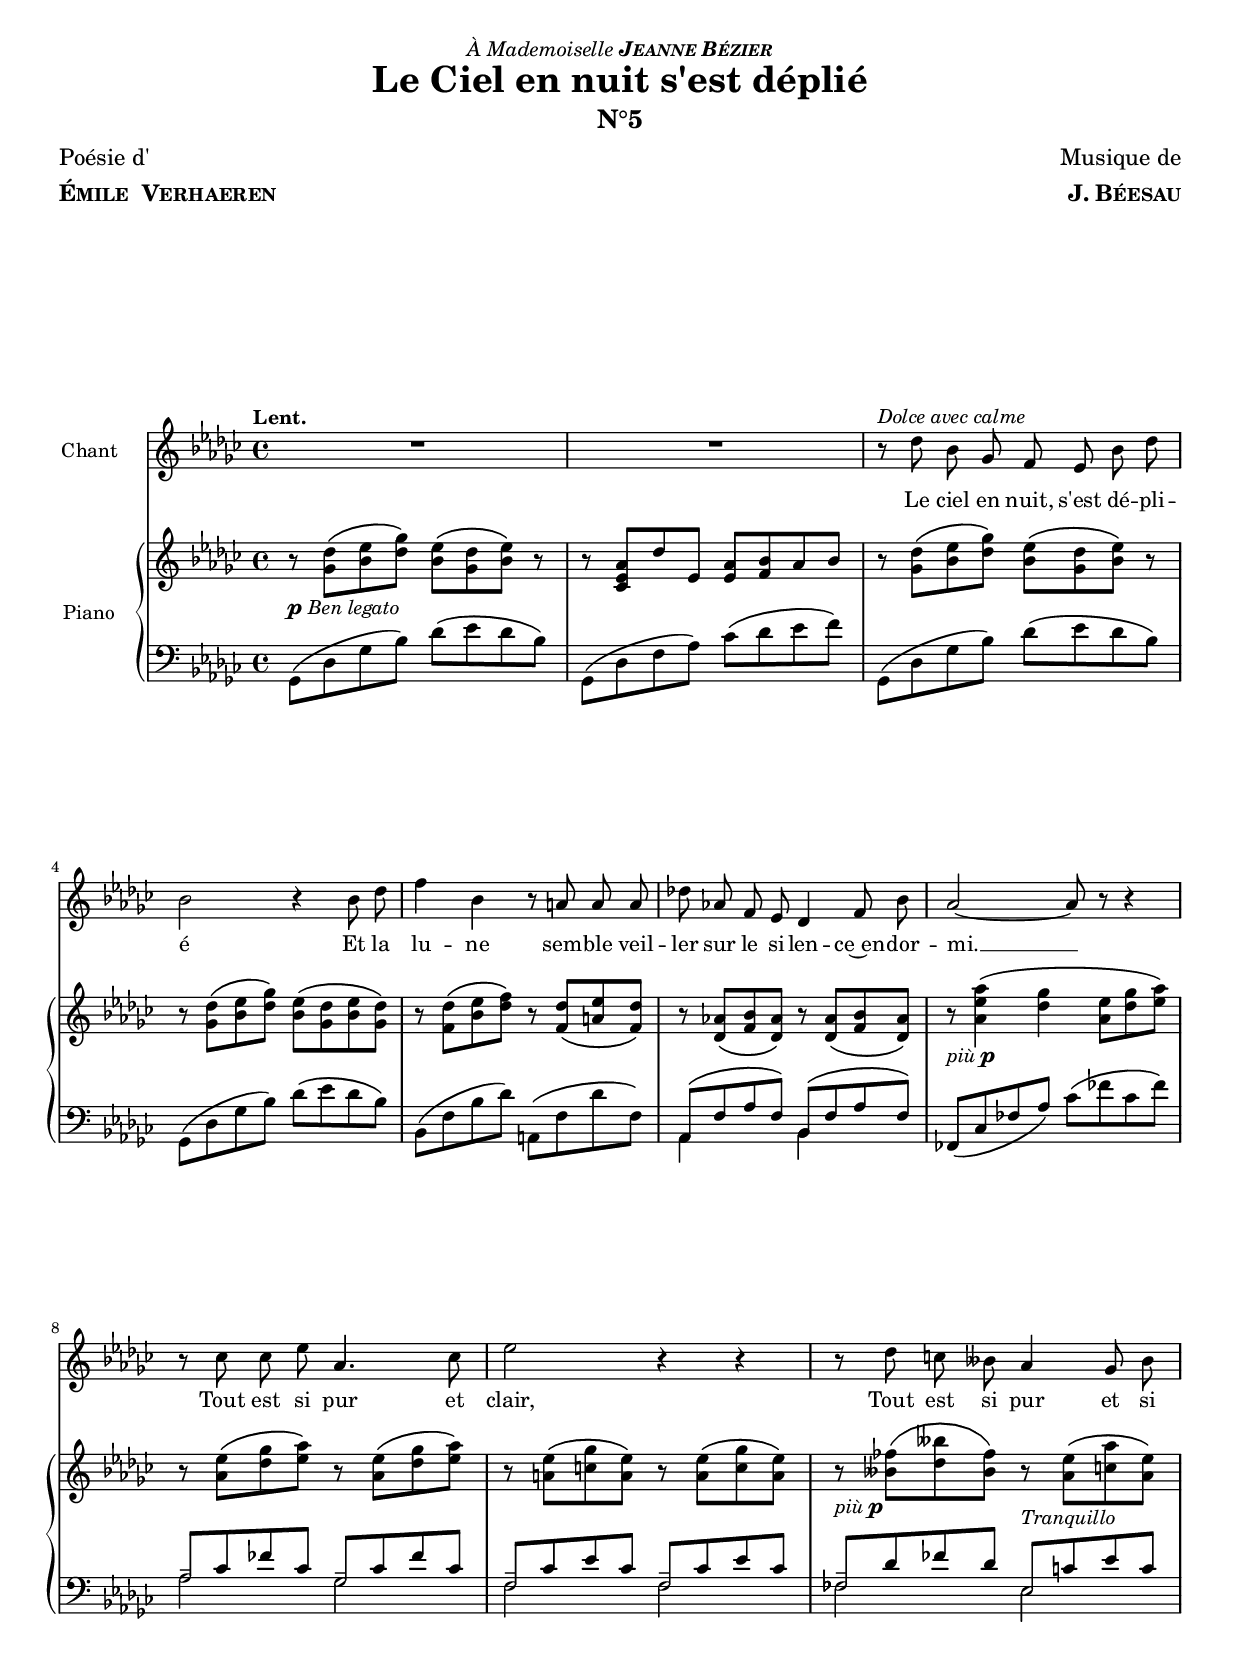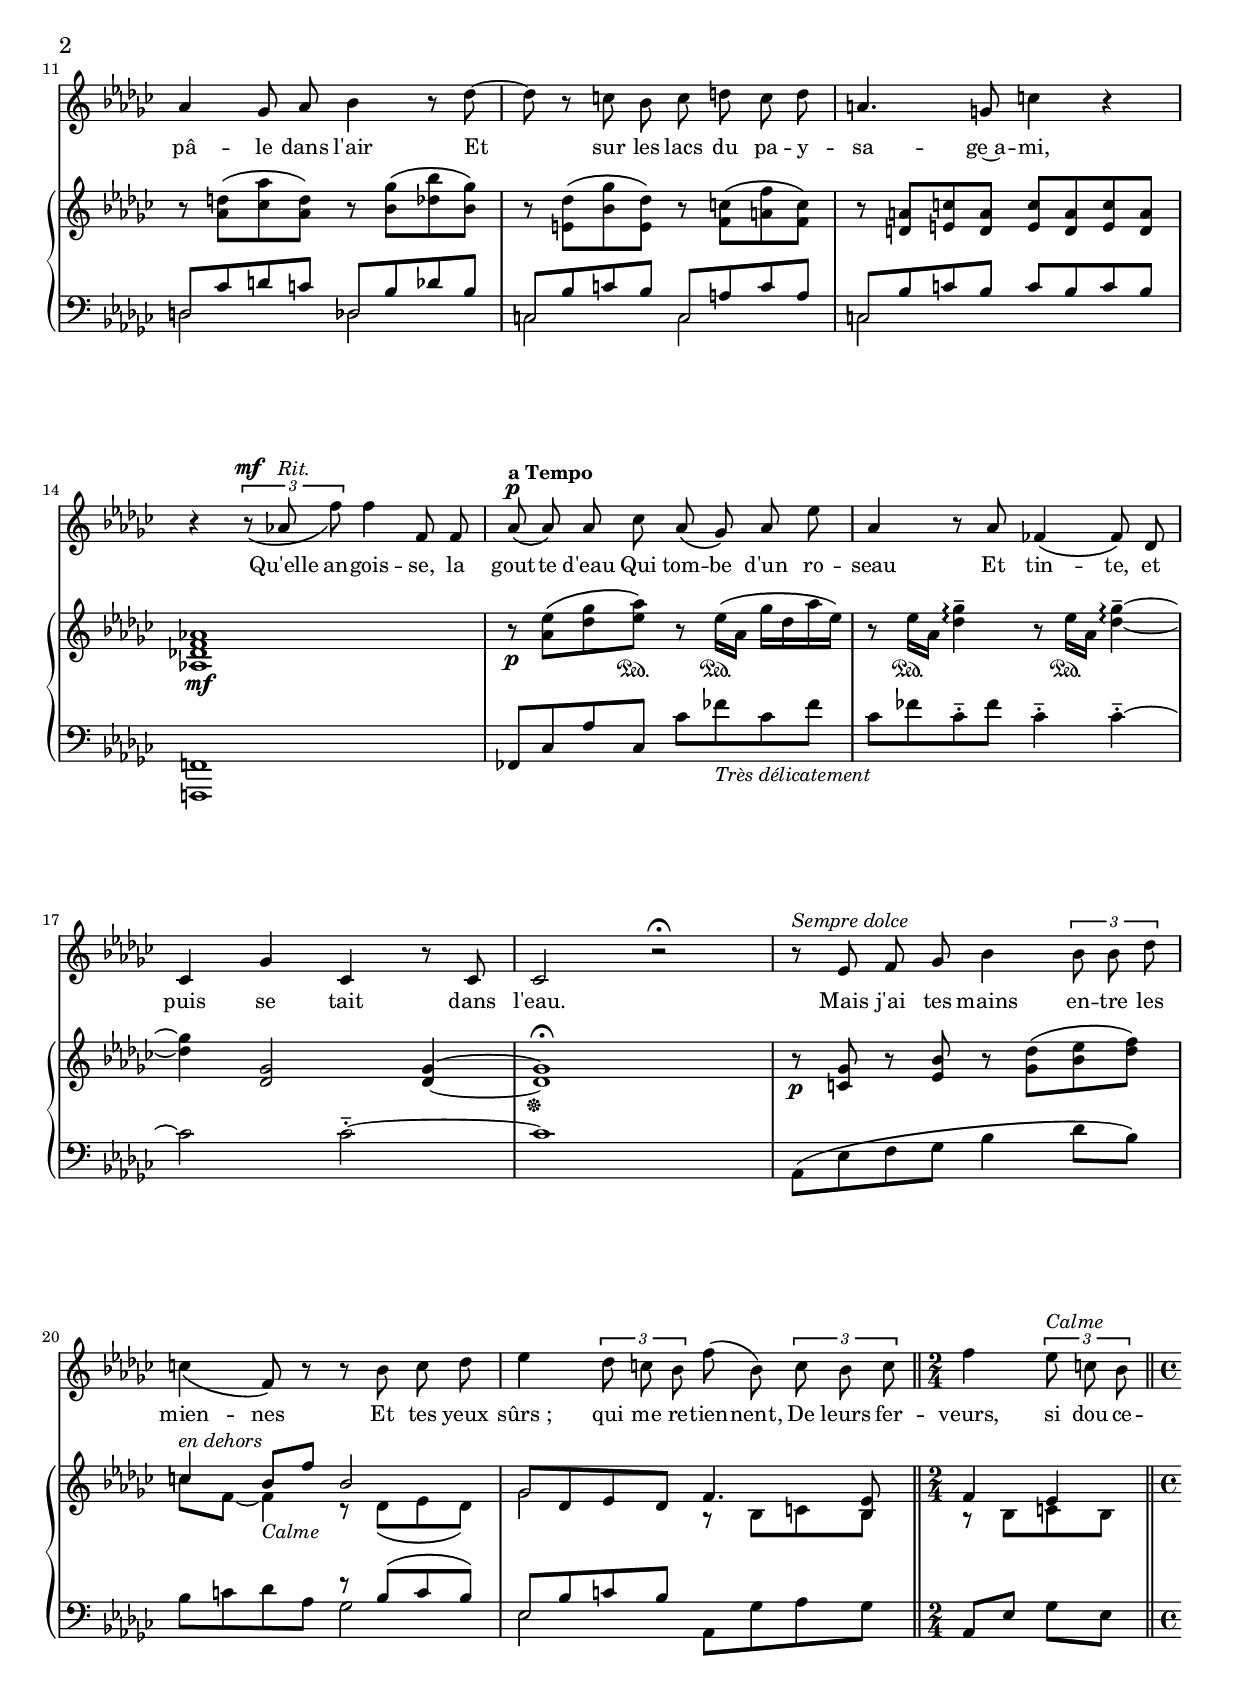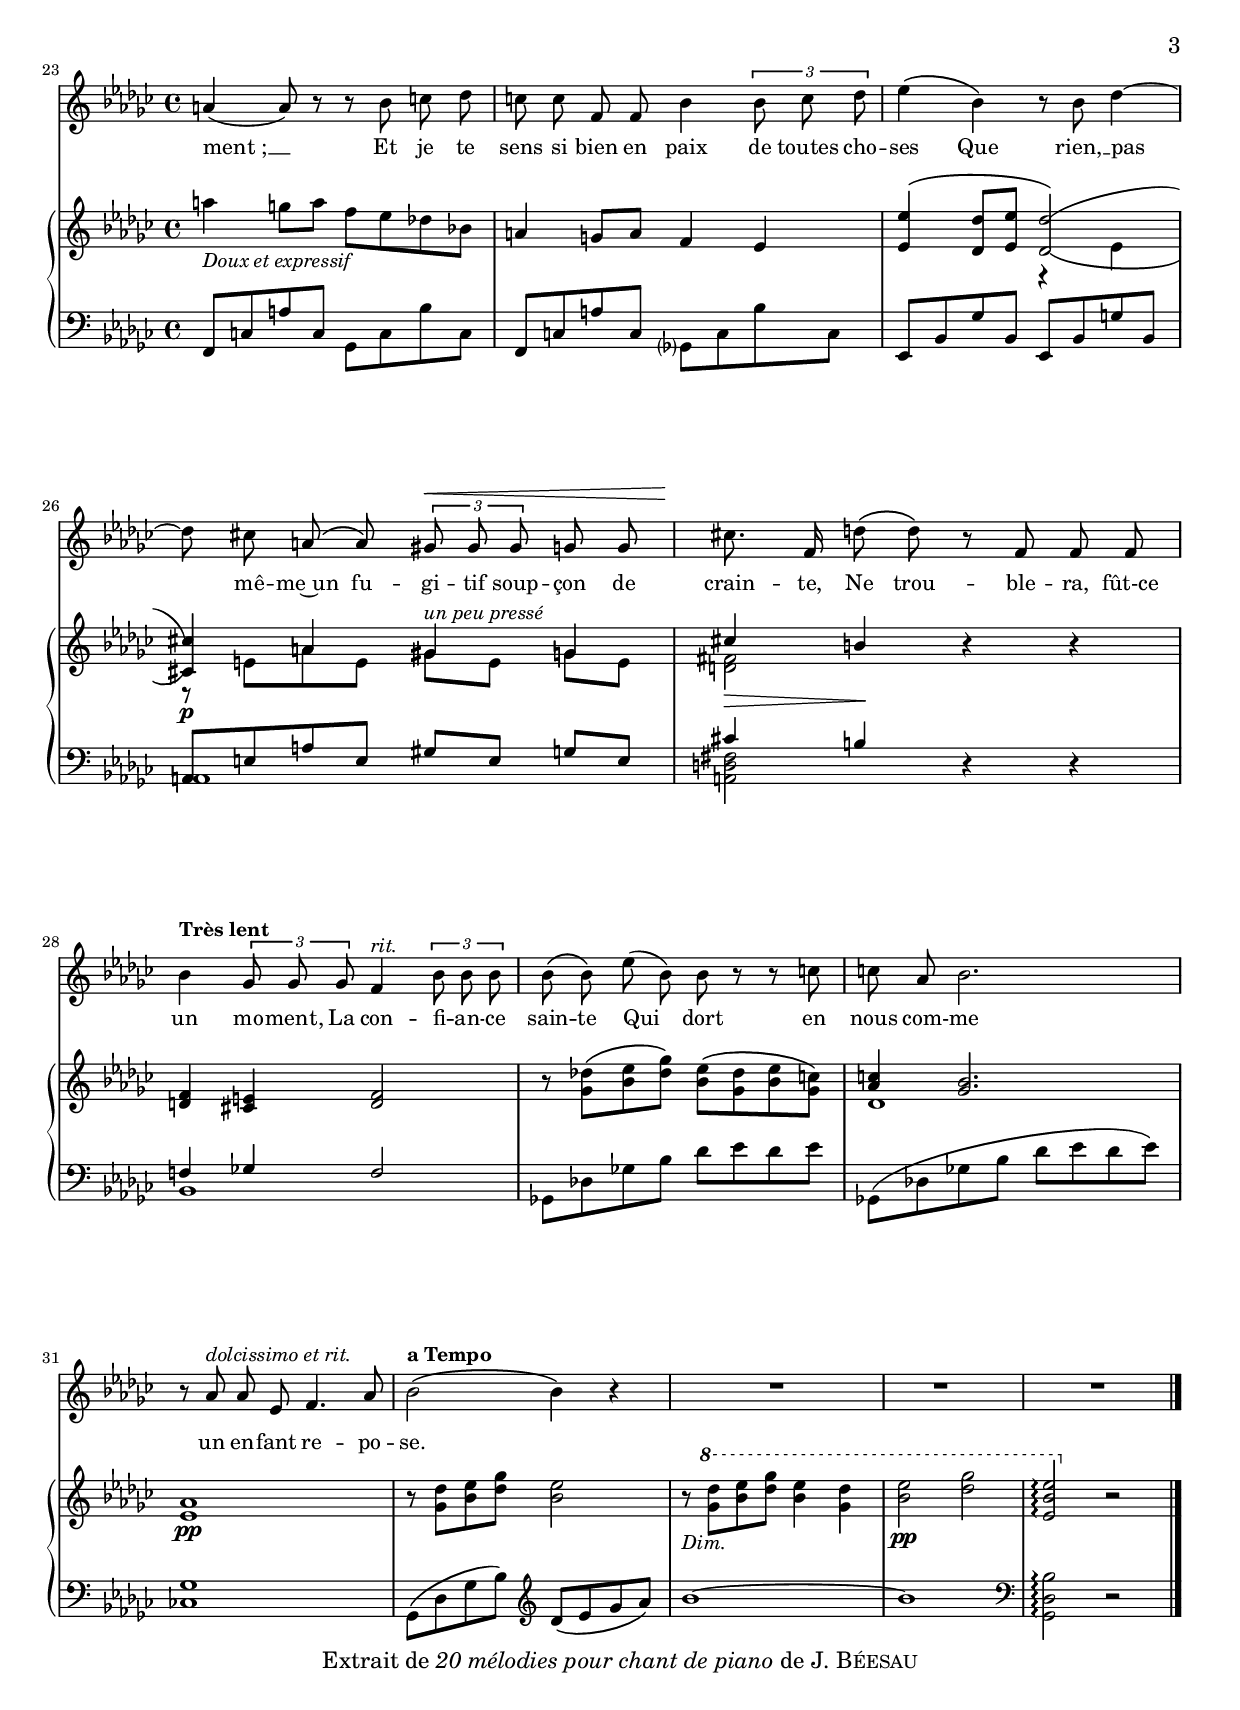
\version "2.22.0"
\language "english"
#(use-modules (ice-9 regex))
#(define-public string-upper-case #f)
#(define accented-char-upper-case? #f)
#(define accented-char-lower-case? #f)
#(let ((lower-case-accented-string "áàâäǎăāãåąæǣćĉčçďđðéèêëěĕēęəĝğģĥħíìîïǐĭīĩįĵķĺŀľļłńňñóòôöǒŏōõǫőøœŕřśŝšşťţþúùûüǔŭūųǘǜǚŵýŷÿȳźž")
(upper-case-accented-string "ÁÀÂÄǍĂĀÃÅĄÆǢĆĈČÇĎĐÐÉÈÊËĚĔĒĘƏĜĞĢĤĦÍÌÎÏǏĬĪĨĮĴĶĹĿĽĻŁŃŇÑÓÒÔÖǑŎŌÕǪŐØŒŔŘŚŜŠŞŤŢÞÚÙÛÜǓŬŪŲǗǛǙŴÝŶŸȲŹŽ"))
(define (group-by-2 chars result)
(if (or (null? chars) (null? (cdr chars)))
(reverse! result)
(group-by-2 (cddr chars)
(cons (string (car chars) (cadr chars))
result))))
(let ((lower-case-accented-chars
(group-by-2 (string->list lower-case-accented-string) (list)))
(upper-case-accented-chars
(group-by-2 (string->list upper-case-accented-string) (list))))
(set! string-upper-case
(lambda (str)
(define (replace-chars str froms tos)
(if (null? froms)
str
(replace-chars (regexp-substitute/global #f (car froms) str
'pre (car tos) 'post)
(cdr froms)
(cdr tos))))
(string-upcase (replace-chars str
lower-case-accented-chars
upper-case-accented-chars))))
(set! accented-char-upper-case?
(lambda (char1 char2)
(member (string char1 char2) upper-case-accented-chars string=?)))
(set! accented-char-lower-case?
(lambda (char1 char2)
(member (string char1 char2) lower-case-accented-chars string=?)))))

#(define-markup-command (smallCaps layout props text) (markup?)
(define (string-list->markup strings lower)
(let ((final-string (string-upper-case
(apply string-append (reverse strings)))))
(if lower
(markup #:fontsize -2 final-string)
final-string)))
(define (make-small-caps rest-chars currents current-is-lower prev-result)
(if (null? rest-chars)
(make-concat-markup (reverse! (cons (string-list->markup
currents current-is-lower)
prev-result)))
(let* ((ch1 (car rest-chars))
(ch2 (and (not (null? (cdr rest-chars))) (cadr rest-chars)))
(this-char-string (string ch1))
(is-lower (char-lower-case? ch1))
(next-rest-chars (cdr rest-chars)))
(cond ((and ch2 (accented-char-lower-case? ch1 ch2))
(set! this-char-string (string ch1 ch2))
(set! is-lower #t)
(set! next-rest-chars (cddr rest-chars)))
((and ch2 (accented-char-upper-case? ch1 ch2))
(set! this-char-string (string ch1 ch2))
(set! is-lower #f)
(set! next-rest-chars (cddr rest-chars))))
(if (or (and current-is-lower is-lower)
(and (not current-is-lower) (not is-lower)))
(make-small-caps next-rest-chars
(cons this-char-string currents)
is-lower
prev-result)
(make-small-caps next-rest-chars
(list this-char-string)
is-lower
(if (null? currents)
prev-result
(cons (string-list->markup
currents current-is-lower)
prev-result)))))))
(interpret-markup layout props
(if (string? text)
(make-small-caps (string->list text) (list) #f (list))
text)))

\paper {
  top-margin = 1 \cm
  bottom-margin = 1 \cm
  left-margin = 1 \cm
  right-margin = 1 \cm

  markup-system-spacing =
    #'((padding . 20)
       (basic-distance . 15)
       (minimum-distance . 20)
       (stretchability . 12))

  #(include-special-characters)
}
\header {
  dedication = \markup{ \small \italic \concat {"À Mademoiselle " \bold { "J" \smallCaps "eanne B" \smallCaps "ézier" } }}
  title = "Le Ciel en nuit s'est déplié"
  subtitle = "N°5"
  composer = \markup { \right-column { "Musique de" \bold \concat { "J. B" \smallCaps éesau }}}
  poet = \markup { \column { "Poésie d'" \bold \concat { É \smallCaps mile "  V" \smallCaps erhaeren }}}
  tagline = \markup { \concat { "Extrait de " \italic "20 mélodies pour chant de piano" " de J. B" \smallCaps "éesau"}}
}
\score {
  <<
    \new Staff \with {
      instrumentName = "Chant"
    } {
      \clef treble
      \new Voice = "chant" {
        \relative c'' {
          \key gf \major
          \time 4/4 \autoBeamOff \tupletUp
          \tempo \markup { \bold Lent. }
          R1 R1 r8^\markup{\italic "Dolce avec calme"} df8 bf gf f ef bf' df \break
          bf2 r4 bf8 df f4 bf, r8 a8 a a df! af! f ef df4 f8 bf af2~ af8 r8 r4 \break
          r8 cf8 cf ef af,4. cf8 ef2 r4 r4 r8 df8 c bff af4 gf8 bff \pageBreak
          af4 gf8 af bf4 r8 df8~ df8 r8 c8 bf c d c d a4. g8 c4 r4 \break
          r4 \phrasingSlurDown\tuplet 3/2 { r8^\mf\( af!^\markup{\italic Rit.} f'\)} f4 f,8 f \tempo "a Tempo" af8^\p\( af\) af cf af\( gf\) af ef' af,4 r8 af8 ff4\( ff8\) df \break
          cf4 gf' cf, r8 cf8 cf2 r2\fermata r8^\markup{\italic "Sempre dolce"} ef8 f gf bf4 \tuplet 3/2 {bf8 bf df} \break
          c4\( f,8\) r8 r8 bf8 c df ef4 \tuplet 3/2 {df8 c bf} \phrasingSlurUp f'8\( bf,\) \tuplet 3/2 {c8 bf c} \bar "||" \time 2/4 f4 \tuplet 3/2 {ef8^\markup{\italic Calme} c bf} \bar "||" \time 4/4 \pageBreak
          a4( a8) r8 r8 bf8 c df c c f, f bf4 \tuplet 3/2 {bf8 c df} ef4\( bf\) r8 bf8 df4~ df8 cs8 a\( a\) \tuplet 3/2 {gs8^\< gs gs} g g cs8.\! f,16 d'8\( d\) r8 f,8 f f \break
          \tempo "Très lent" bf4 \tuplet 3/2 {gf8 gf gf} f4^\markup{\italic rit.} \tuplet 3/2{bf8 bf bf} bf\( bf\) ef( bf) bf8 r8 r8 c8 c af bf2. \break
          r8 af8^\markup{\italic "dolcissimo et rit."} af ef f4. af8 \tempo "a Tempo" bf2\( bf4\) r4 R1 R1 R1 \bar "|."
        }
      }
    }
    \new Lyrics \lyricsto "chant" {
      Le ciel en nuit, s'est dé -- pli -- é
      Et la lu -- ne sem -- ble veil -- ler
      sur le si -- len -- ce~en -- dor -- mi. __
      Tout est si pur et clair,
      Tout est si pur et si pâ -- le dans l'air
      Et sur les lacs du pa -- y -- sa -- ge~a -- mi,
      Qu'elle an -- gois -- se, la gout -- te d'eau
      Qui tom -- be d'un ro -- seau
      Et tin -- te, et puis se tait dans l'eau.
      Mais j'ai tes mains en -- tre les mien -- nes
      Et tes yeux sûrs&nbsp;; qui me re -- tien -- nent,
      De leurs fer -- veurs, si dou -- ce -- ment&nbsp;; __
      Et je te sens si bien en paix de toutes cho -- ses
      Que rien, __ pas mê -- me~un fu -- gi -- tif soup -- çon de crain -- te,
      Ne trou -- ble -- ra, fût-ce un mo -- ment,
      La con -- fi -- an -- ce sain -- te
      Qui dort en nous com -- me un en -- fant re -- po -- se.
    }
    \new PianoStaff \with {
      instrumentName = "Piano"
    } <<
      \new Staff = "right" \with {
        midiInstrument = "acoustic grand"
      } {
        \clef treble
        \relative c'' {
          \key gf \major
          \time 4/4
          \tempo \markup { \bold Lent. }
          r8_\markup{\dynamic p \italic "Ben legato"} <gf df'>\( <bf ef> <df gf>\) <bf ef>8\( <gf df'> <bf ef>\) r8 r8 <cf, ef af> df' ef, <ef af> <f bf> af bf r8 <gf df'>\( <bf ef> <df gf>\) <bf ef>\( <gf df'> <bf ef>\) r8
           r8 <gf df'>\( <bf ef> <df gf>\) <bf ef>\( <gf df'> <bf ef> <gf df'>\) r8 <f df'>\( <bf ef> <df f>\) r8 <f, df'>\( <a ef'> <f df'>\) r8 <df af'!>\( <f bf> <df af'>\) r8 <df af'>\( <f bf> <df af'>\) r8_\markup{\italic più \dynamic p} <af' ef' af>4\( <df gf> <af ef'>8 <df gf> <ef af>\)
           r8 <af, ef'>8\( <df gf> <ef af>\) r8 <af, ef'>8\( <df gf> <ef af>\) r8 <a, ef'>8\( <c gf'> <a ef'>\) r8 <a ef'>8\( <c gf'> <a ef'>\) r8_\markup{\italic più \dynamic p} <bff ff'>8\( <df bff'> <bff ff'>\) r8_\markup{\italic Tranquillo} <af ef'>8\( <c af'> <af ef'>\)
           r8 <af d>8\( <cf af'> <af d>\) r8 <bf gf'>8\( <df bf'> <bf gf'>\) r8 <e, df'>8\( <bf' gf'> <e, df'>\) r8 <f c'>8\( <a f'> <f c'>\) r8 <d a'>8 <e c'> <d a'> <e c'> <d a'><e c'> <d a'>
           <af! df! f af!>1\mf r8\p <af' ef'>8\( <df gf> <ef af>\sustainOn \) r8 ef16\sustainOn\( af, gf' df af' ef\) r8 ef16\sustainOn af, <df gf>4\arpeggio^- r8 ef16\sustainOn af, <df gf>4\arpeggio^-~
           <df gf>4 <df, gf>2 <df gf>4~ <df gf>1\fermata\sustainOff
           r8\p <c gf'>8 r8 <ef bf'>8 r8 <gf df'>8\( <bf ef> <df f>\)
           <<{c4^\markup{\italic "en dehors"} bf8 f' bf,2}\\{c8 f,~ f4_\markup{\italic Calme} r8 df\( ef df\)}>>
           <<\mergeDifferentlyHeadedOn {gf8 df ef df f4. <bf, ef>8}\\{gf'2 r8 bf, c bf8}>>
           <<\mergeDifferentlyHeadedOn {f'4 ef}\\{r8 bf8[ c bf]}>>
           a''4_\markup{\italic "Doux et expressif"} g8 a f ef df! bf! a4 g8 a f4 ef <<{<ef ef'>4\( <df df'>8 <ef ef'> \phrasingSlurDown <df\( df'(>2\) <cs\) cs')>4\p\) a'4 gs^\markup{\italic  "un peu pressé"} g cs\> b\!}\\{s2 r4 ef, r8 e8 a e gs[ e] g[ e] <d fs>2}>> \oneVoice r4 r4
           <d f>4 <cs e> <d f>2 r8 <gf df'!>8\( <bf ef> <df gf>\) <bf ef>8\( <gf df'> <bf ef> <gf c>\) <<{<af c>4 <gf bf>2.}\\{df1}>>\oneVoice
           <ef af>1\pp r8 <gf df'>8 <bf ef> <df gf> <bf ef>2 r8_\markup{\italic Dim.} \ottava #1 <gf' df'> <bf ef> <df gf> <bf ef>4 <gf df'> <bf ef>2\pp <df gf> <ef, bf' ef>2\arpeggio \ottava #0 r2
        }
      }
      \new Staff = "left" \with {
        midiInstrument = "acoustic grand"
      } {
        \clef bass \set Score.connectArpeggios = ##f
        \relative f, {
          \key gf \major
          \time 4/4
          \tempo \markup { \bold Lent. }
          gf8\( df' gf bf\) df8\( ef df bf\) gf,8\(df' f af\) cf8\( df ef f\) gf,,8\( df' gf bf\) df8\( ef df bf\)
          gf,8\( df' gf bf\) df8\( ef df bf\) bf,8\( f' bf df\) a,8\( f' df' f,\) <<\mergeDifferentlyHeadedOn {af,8\( f' af f\) bf,8\( f' af f\)}\\{af,4 s bf4 s}>> ff8\( cf' ff af\) cf8\( ff cf ff\)
          <<\mergeDifferentlyHeadedOn {af,8 cf ff cf gf8 cf ff cf}\\{af2^- gf2^-}>>
          <<\mergeDifferentlyHeadedOn {f8 cf' ef cf f,8 cf' ef cf}\\{f,2^- f2^-}>>
          <<\mergeDifferentlyHeadedOn {ff8 df' ff df ef,8 c' ef c}\\{ff,2^- ef2}>>
          <<\mergeDifferentlyHeadedOn {d8 cf' d c df,8 bf' df bf}\\{d,2 df2}>>
          <<\mergeDifferentlyHeadedOn {c8 bf' c bf c,8 a' c a}\\{c,2 c2}>>
          <<\mergeDifferentlyHeadedOn {c8 bf' c bf c8 bf c bf}\\{c,2 s}>>
          <f,! f,!>1 ff8 cf' af' cf, cf' ff_\markup{\italic "Très délicatement"} cf ff cf ff cf^.^- ff cf4^.^- cf4^.^-~
          cf2 cf2^.^-~ cf1 af,8\( ef' f gf bf4 df8 bf\) bf8 c df af <<{\voiceTwo gf2}\\{\voiceOne r8 bf8\( c bf\)}>>
          <<\mergeDifferentlyHeadedOn {ef,8 bf' c bf}\\{ef,2}>> af,8 gf' af gf af,8 ef' gf ef
          f,8 c' a' c, gf c bf' c, f, c' a' c, gf? c bf' c, ef, bf' gf' bf, ef, bf' g' bf,
          <<{a8 e' a e gs[ e] g[ e] cs'4 b4}\\{a,1 <a d fs>2}>> r4 r4
          <<{f'!4 gf! f2}\\{bf,1}>> gf!8 df'! gf! bf df ef df ef gf,,!8\( df'! gf! bf df ef df ef\)
          <cf,! gf'>1 gf8\( df' gf bf\) \clef treble df8\( ef gf af\) bf1~ bf1 \clef bass <gf,, df' bf'>2\arpeggio r2
        }
      }
    >>
  >>
  \layout {
    #(layout-set-staff-size 17)
  }
}
